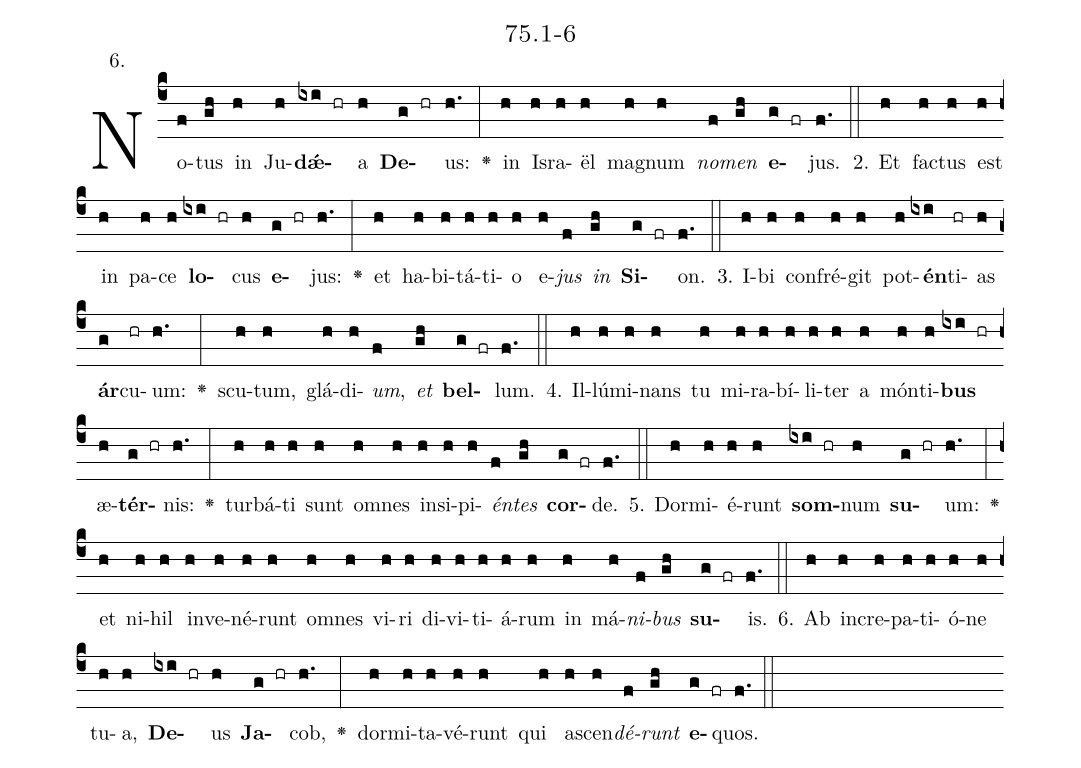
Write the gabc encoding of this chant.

name: 75.1-6;
annotation: 6.;
%%
(c4)No(f)tus(gh) in(h) Ju(h)<b>dǽ</b>(ixi hr)a(h) <b>De</b>(g hr)us:(h.) <v>\greheightstar</v>(:) in(h) Is(h)ra(h)ël(h) ma(h)gnum(h) <i>no</i>(f)<i>men</i>(gh) <b>e</b>(g fr)jus.(f.) (::)
2. Et(h) fac(h)tus(h) est(h) in(h) pa(h)ce(h) <b>lo</b>(ixi hr)cus(h) <b>e</b>(g hr)jus:(h.) <v>\greheightstar</v>(:) et(h) ha(h)bi(h)tá(h)ti(h)o(h) e(h)<i>jus</i>(f) <i>in</i>(gh) <b>Si</b>(g fr)on.(f.) (::)
3. I(h)bi(h) con(h)fré(h)git(h) pot(h)<b>én</b>(ixi)ti(hr)as(h) <b>ár</b>(g)cu(hr)um:(h.) <v>\greheightstar</v>(:) scu(h)tum,(h) glá(h)di(h)<i>um</i>,(f) <i>et</i>(gh) <b>bel</b>(g fr)lum.(f.) (::)
4. Il(h)lú(h)mi(h)nans(h) tu(h) mi(h)ra(h)bí(h)li(h)ter(h) a(h) món(h)ti(h)<b>bus</b>(ixi hr) æ(h)<b>tér</b>(g hr)nis:(h.) <v>\greheightstar</v>(:) tur(h)bá(h)ti(h) sunt(h) om(h)nes(h) in(h)si(h)pi(h)<i>én</i>(f)<i>tes</i>(gh) <b>cor</b>(g fr)de.(f.) (::)
5. Dor(h)mi(h)é(h)runt(h) <b>som</b>(ixi hr)num(h) <b>su</b>(g hr)um:(h.) <v>\greheightstar</v>(:) et(h) ni(h)hil(h) in(h)ve(h)né(h)runt(h) om(h)nes(h) vi(h)ri(h) di(h)vi(h)ti(h)á(h)rum(h) in(h) má(h)<i>ni</i>(f)<i>bus</i>(gh) <b>su</b>(g fr)is.(f.) (::)
6. Ab(h) in(h)cre(h)pa(h)ti(h)ó(h)ne(h) tu(h)a,(h) <b>De</b>(ixi hr)us(h) <b>Ja</b>(g hr)cob,(h.) <v>\greheightstar</v>(:) dor(h)mi(h)ta(h)vé(h)runt(h) qui(h) a(h)scen(h)<i>dé</i>(f)<i>runt</i>(gh) <b>e</b>(g fr)quos.(f.) (::)
